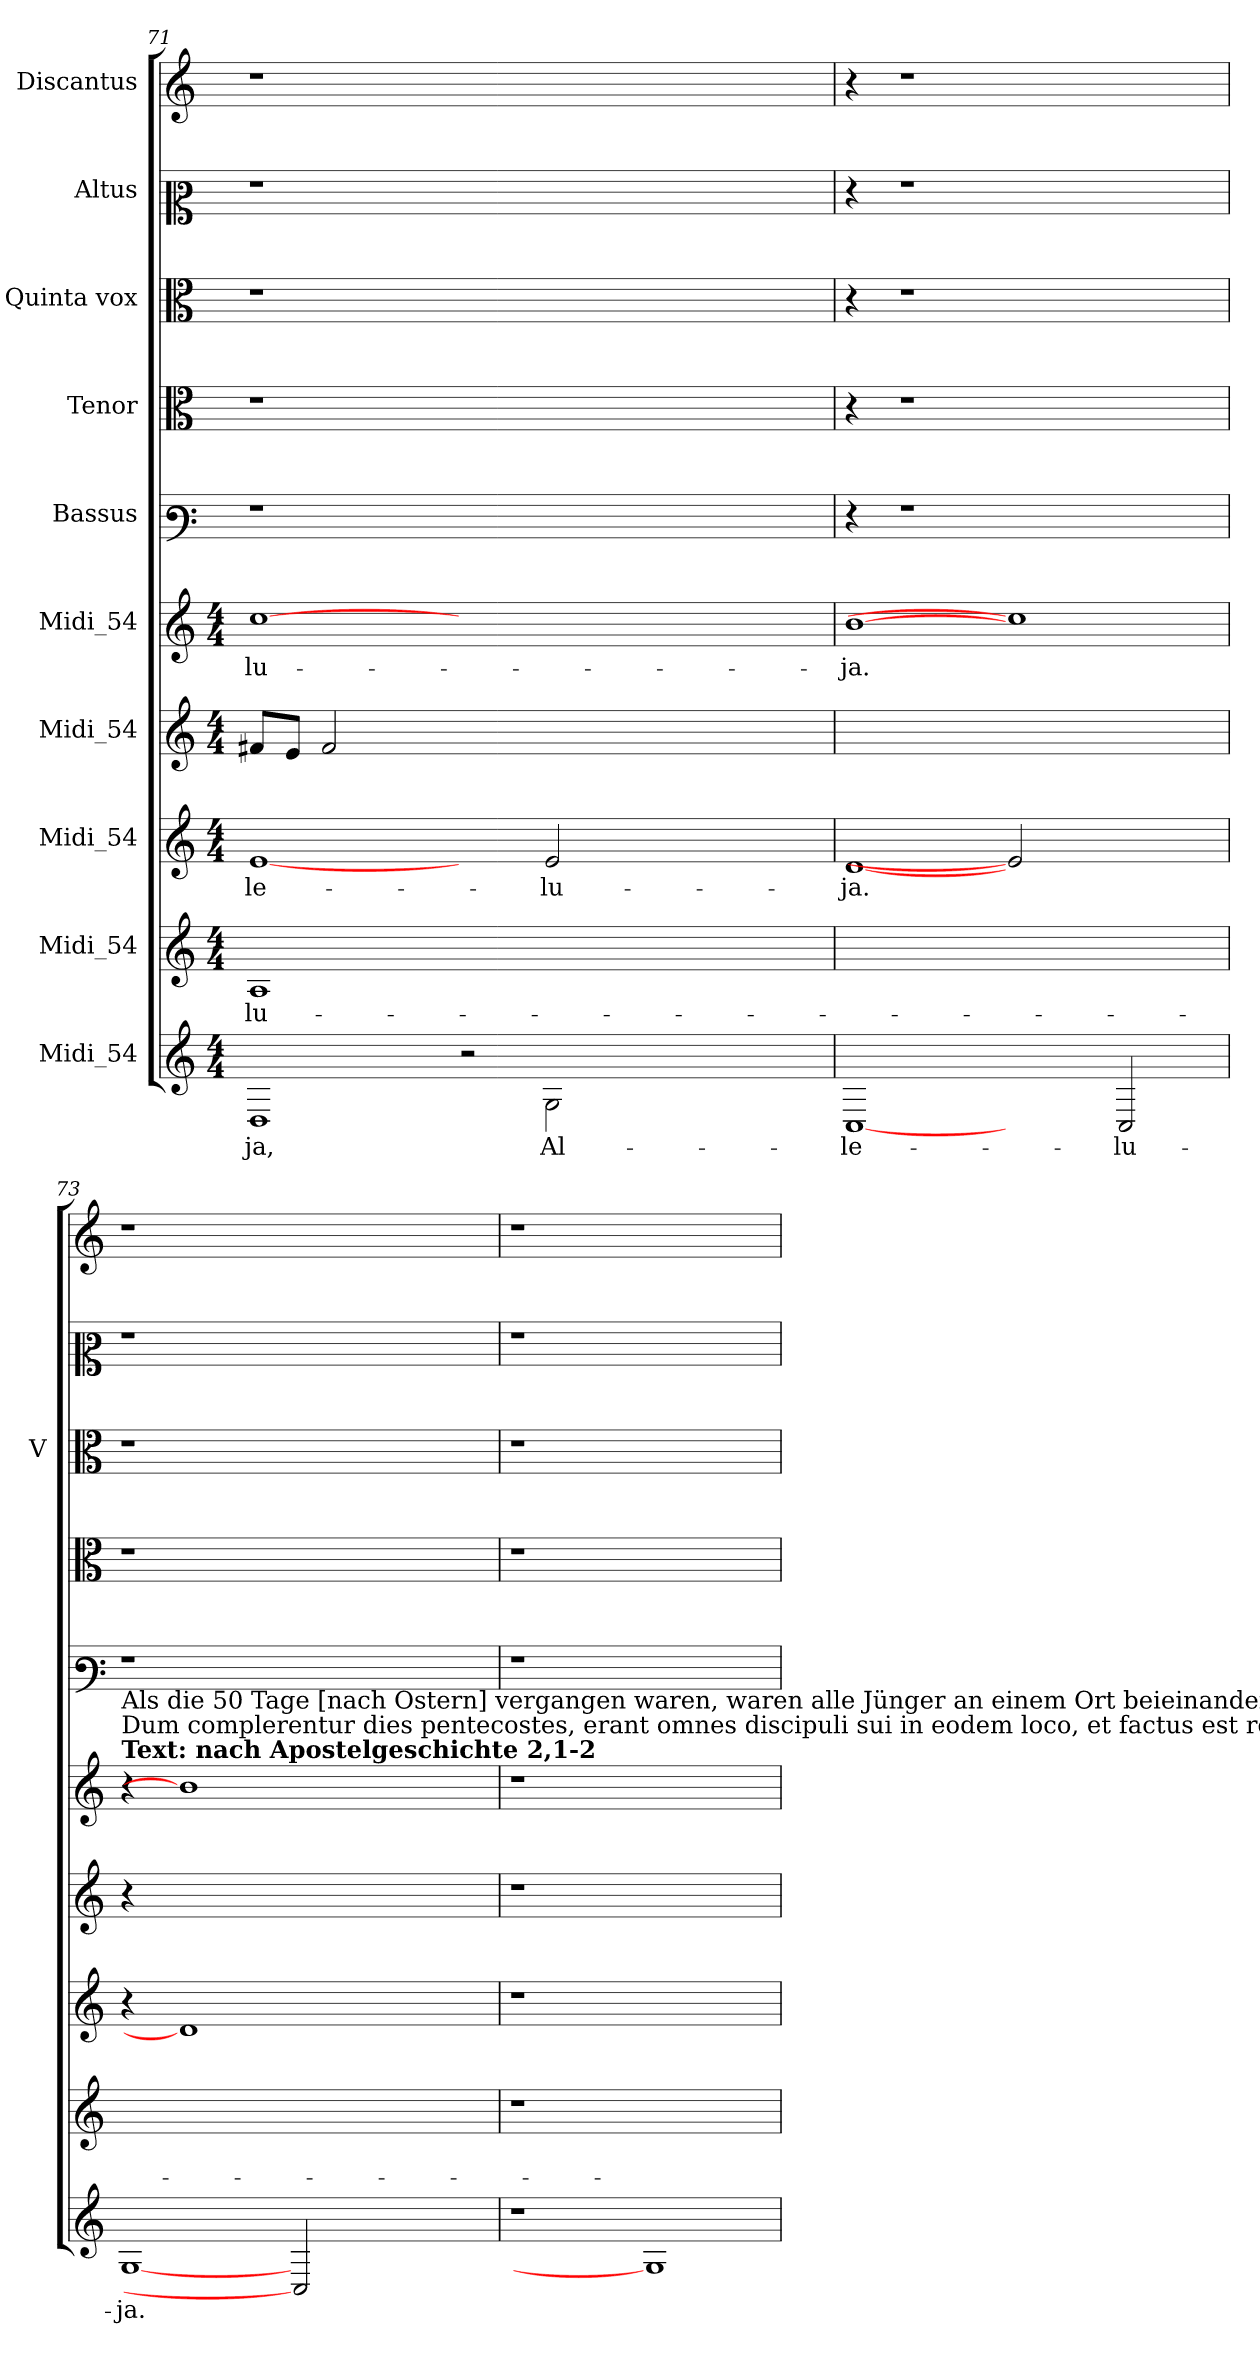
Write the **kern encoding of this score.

**kern	**text	**kern	**text	**kern	**text	**kern	**text	**kern	**text	**kern	**kern	**kern	**kern	**kern
*part10	*part10	*part9	*part9	*part8	*part8	*part7	*part7	*part6	*part6	*part5	*part4	*part3	*part2	*part1
*staff10	*staff10	*staff9	*staff9	*staff8	*staff8	*staff7	*staff7	*staff6	*staff6	*staff5	*staff4	*staff3	*staff2	*staff1
*I"Midi_54	*	*I"Midi_54	*	*I"Midi_54	*	*I"Midi_54	*	*I"Midi_54	*	*I"Bassus	*I"Tenor	*I"Quinta vox	*I"Altus	*I"Discantus
*	*	*	*	*	*	*	*	*	*	*	*	*I'V	*	*
*clefG2	*	*clefG2	*	*clefG2	*	*clefG2	*	*clefG2	*	*clefF3	*clefC3	*clefC3	*clefC2	*clefG2
*k[]	*	*k[]	*	*k[]	*	*k[]	*	*k[]	*	*k[]	*k[]	*k[]	*k[]	*k[]
*M4/4	*	*M4/4	*	*M4/4	*	*M4/4	*	*M4/4	*	*	*	*	*	*
=71	=71	=71	=71	=71	=71	=71	=71	=71	=71	=71	=71	=71	=71	=71
!	!LO:LY:b	!	!LO:LY:b	!	!LO:LY:b	!	!	!	!LO:LY:b	!	!	!	!	!
1D	-ja,	1A	lu-	[1e	-le-	8f#X/L	.	[1cc	-lu-	1r	1r	1r	1r	1r
.	.	.	.	.	.	8e/J	.	.	.	.	.	.	.	.
.	.	.	.	.	.	2f#/	.	.	.	.	.	.	.	.
!	!	!	!	!	!	!	!LO:LY:b	!	!	!	!	!	!	!
.	.	.	.	.	.	[4gyy	-ja.	.	.	.	.	.	.	.
!	!	!	!LO:LY:b	!	!	!	!	!	!	!	!	!	!	!
2r	.	[1Gyy	-ja.	2ryy	.	2.ryy	.	1ryy	.	1ryy	1ryy	1ryy	1ryy	1ryy
!	!LO:LY:b	!	!	!	!LO:LY:b	!	!	!	!	!	!	!	!	!
2G\	Al-	.	.	2e/	-lu-	.	.	.	.	.	.	.	.	.
.	.	.	.	.	.	0gyy]	.	.	.	.	.	.	.	.
1..ryy	.	1..ryy	.	1..ryy	.	.	.	1..ryy	.	1..ryy	1..ryy	1..ryy	1..ryy	1..ryy
!!LO:PB:g=z
=72	=72	=72	=72	=72	=72	=72	=72	=72	=72	=72	=72	=72	=72	=72
!	!LO:LY:b	!	!	!	!LO:LY:b	!	!	!	!LO:LY:b	!	!	!	!	!
[1C	-le-	1Gyy_	.	[1d	-ja.	[1gyy	.	[1b	-ja.	4r	4r	4r	4r	4r
.	.	.	.	.	.	.	.	.	.	1r	1r	1r	1r	1r
2ryy	.	1ryy	.	2e]	.	2.gyy_	.	1cc]	.	.	.	.	.	.
.	.	.	.	.	.	.	.	.	.	2.ryy	2.ryy	2.ryy	2.ryy	2.ryy
!	!LO:LY:b	!	!	!	!	!	!	!	!	!	!	!	!	!
2C/	-lu-	.	.	2ryy	.	.	.	.	.	.	.	.	.	.
.	.	.	.	.	.	4ryy	.	.	.	.	.	.	.	.
!!LO:PB:g=z
=73	=73	=73	=73	=73	=73	=73	=73	=73	=73	=73	=73	=73	=73	=73
!	!	!	!	!	!	!	!	!LO:TX:a:B:t=Text&colon; nach Apostelgeschichte 2,1-2	!	!	!	!	!	!
!	!	!	!	!	!	!	!	!LO:TX:a:t=Dum complerentur dies pentecostes, erant omnes discipuli sui in eodem loco, et factus est repente sonus de coelo tanquam advenientis spiritus vehementis et replevit totam domum ubi erant sedentes. Alleluja.	!	!	!	!	!	!
!	!	!	!	!	!	!	!	!LO:TX:a:t=Als die 50 Tage [nach Ostern] vergangen waren, waren alle Jünger an einem Ort beieinander, und es geschah plötzlich ein Brausen vom Himmel wie von einem gewaltigen Wind und erfüllte das ganze Haus, in dem sie saßen. Alleluja.	!	!	!	!	!	!
!	!LO:LY:b	!	!	!	!	!	!	!	!	!	!	!	!	!
[1G	-ja.	[1Gyy	.	4r	.	4r	.	4r	.	1r	1r	1r	1r	1r
.	.	.	.	1d]	.	1gyy]	.	1b]	.	.	.	.	.	.
2C]	.	1Gyy]	.	.	.	.	.	.	.	1ryy	1ryy	1ryy	1ryy	1ryy
.	.	.	.	2.ryy	.	2.ryy	.	2.ryy	.	.	.	.	.	.
2ryy	.	.	.	.	.	.	.	.	.	.	.	.	.	.
!!LO:PB:g=z
=74	=74	=74	=74	=74	=74	=74	=74	=74	=74	=74	=74	=74	=74	=74
1r	.	1r	.	1r	.	1r	.	1r	.	1r	1r	1r	1r	1r
1G]	.	1Gyy]	.	1ryy	.	1ryy	.	1ryy	.	1ryy	1ryy	1ryy	1ryy	1ryy
=	=	=	=	=	=	=	=	=	=	=	=	=	=	=
*-	*-	*-	*-	*-	*-	*-	*-	*-	*-	*-	*-	*-	*-	*-
